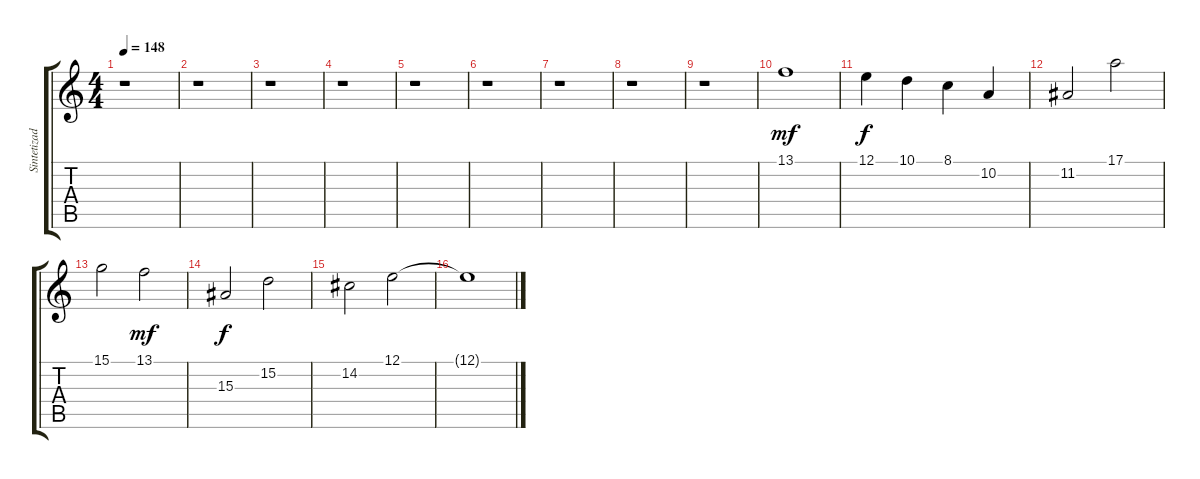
\track ("Sintetizador" "Sintetizad") {instrument violin}
\staff {score tabs}
\tuning (E4 B3 G3 D3 A2 E2) {hide}
\ts (4 4)
\tempo 148
\clef g2
\ks c
r.1{dy f} |
r.1 |
r.1 |
r.1 |
r.1 |
r.1 |
r.1 |
r.1 |
r.1 |
13.1.1{dy mf} |
12.1.4{dy f} 10.1.4 8.1.4 10.2.4 |
11.2.2 17.1.2 |
15.1.2 13.1.2{dy mf} |
15.3.2{dy f} 15.2.2 |
14.2.2 12.1.2 |
12.1{t}.1
